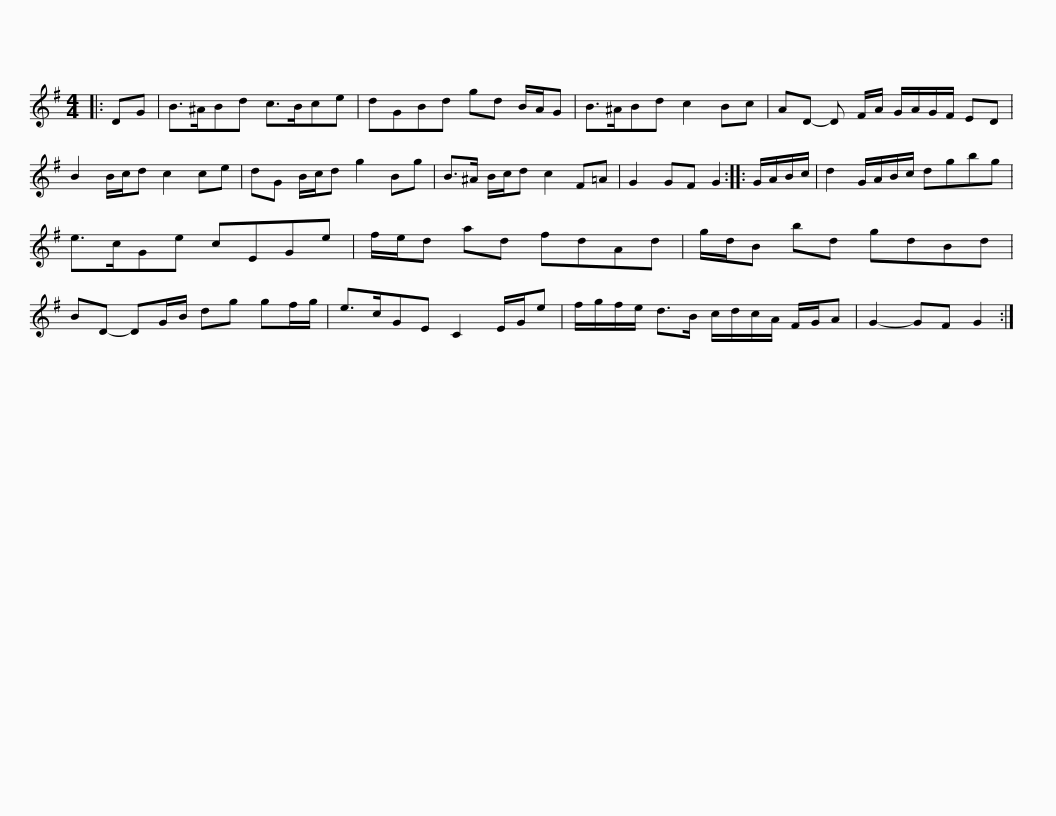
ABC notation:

X:1
L:1/8
M:4/4
I:linebreak $
K:G
V:1 treble
V:1
|: DG | B>^ABd c>Bce | dGBd gd B/A/G | B>^ABd c2 Bc | AD- D F/A/ G/A/G/F/ ED |$ %5
 B2 B/c/d c2 ce | dG B/c/d g2 Bg | B>^A B/c/d c2 F=A | G2 GF G2 :: G/A/B/c/ | %10
 d2 G/A/B/c/ dgbg |$ e>cGe cEGe | f/e/d ad fdAd | g/d/B bd gdBd | BD- DG/B/ dg gf/g/ | %15
 e>cGE C2 E/G/e |$ f/g/f/e/ d>B c/d/c/A/ F/G/A | G2- GF G2 :| %18
